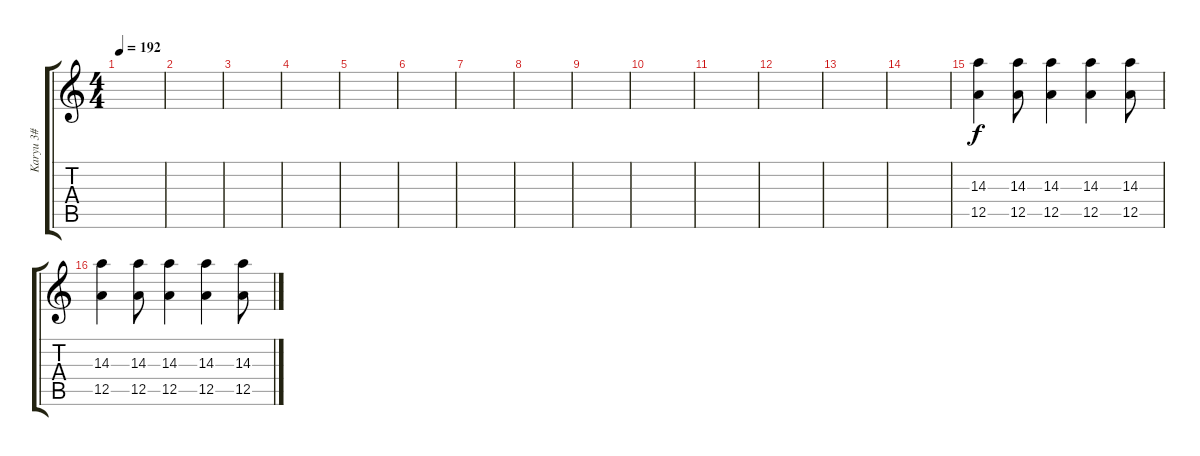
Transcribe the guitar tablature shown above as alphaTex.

\track ("Karyu 3#" "Karyu 3#") {instrument distortionguitar}
\staff {score tabs}
\tuning (E4 B3 G3 D3 A2 D2) {hide}
\ts (4 4)
\tempo 192
\clef g2
\ks c
|
|
|
|
|
|
|
|
|
|
|
|
|
|
(14.3 12.5).4 (14.3 12.5).8 (14.3 12.5).4 (14.3 12.5).4 (14.3 12.5).8 |
(14.3 12.5).4 (14.3 12.5).8 (14.3 12.5).4 (14.3 12.5).4 (14.3 12.5).8
